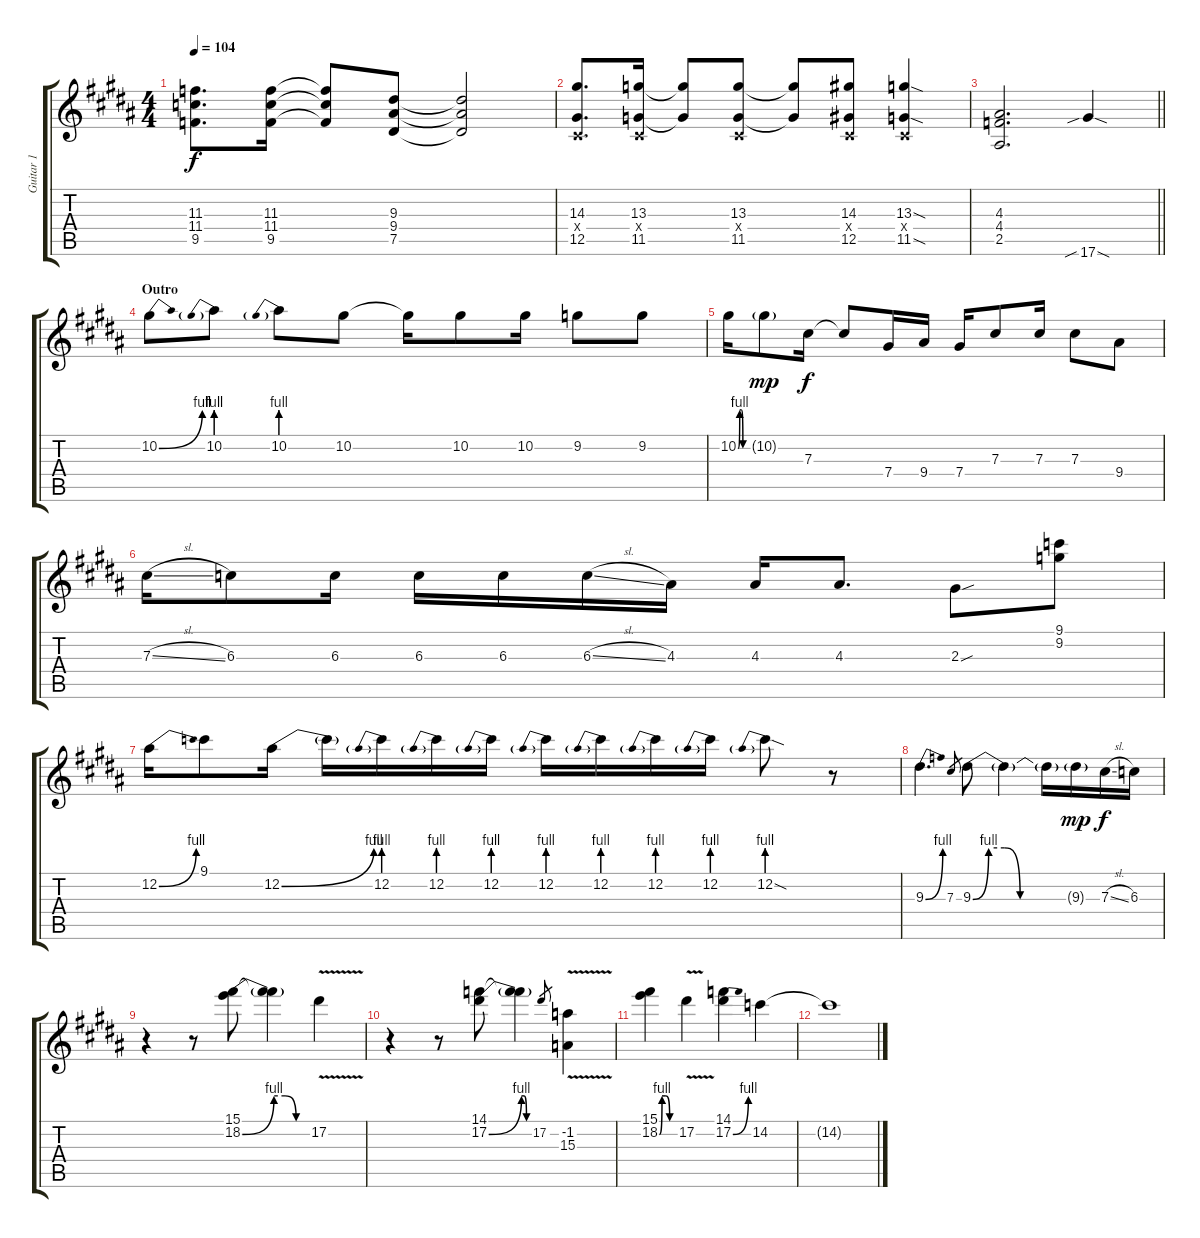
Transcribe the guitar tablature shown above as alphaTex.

\track ("Guitar 1" "Guitar 1") {instrument distortionguitar}
\staff {score tabs}
\tuning (Eb4 Bb3 Gb3 Db3 Ab2 Eb2) {hide}
\ts (4 4)
\tempo 104
\clef g2
\ks b
(11.3 11.4 9.5).8{d dy f} (11.3 11.4 9.5).16 (11.3{t} 11.4{t} 9.5{t}).8 (9.3 9.4 7.5).8 (9.3{t} 9.4{t} 7.5{t}).2 |
(14.3 0.4{x} 12.5).8{d} (13.3 0.4{x} 11.5).16 (13.3{t} 11.5{t}).8 (13.3 0.4{x} 11.5).8 (13.3{t} 11.5{t}).8 (14.3 0.4{x} 12.5).8 (13.3{sod} 0.4{x} 11.5{sod}).4 |
\barLineRight lightlight
(4.3 4.4 2.5).2{d} 17.6{sib sod}.4 |
\section ("" "Outro")
10.2{be (bend 0 0 60 4)}.8 10.2{be (prebend 0 4 60 4)}.8 10.2{be (prebend 0 4 60 4)}.8 10.2.8 10.2{t}.16 10.2.8 10.2.16 9.2.8 9.2.8 |
10.2{be (custom 0 0 10 4 20 4 30 0 60 0)}.16 10.2{g}.8{dy mp} 7.3.16{dy f} 7.3{t}.8 7.4.16 9.4.16 7.4.16 7.3.8 7.3.16 7.3.8 9.4.8 |
7.3{sl}.16 6.3.8 6.3.16 6.3.16 6.3.16 6.3{sl}.16 4.3.16 4.3.16 4.3.8{d} 2.3{sou}.8 (9.1 9.2).8 |
12.2{be (bend 0 0 60 4)}.16 9.1.8 12.2{be (bend 0 0 60 4)}.16 12.2{t}.16 12.2{be (prebend 0 4 60 4)}.16 12.2{be (prebend 0 4 60 4)}.16 12.2{be (prebend 0 4 60 4)}.16 12.2{be (prebend 0 4 60 4)}.16 12.2{be (prebend 0 4 60 4)}.16 12.2{be (prebend 0 4 60 4)}.16 12.2{be (prebend 0 4 60 4)}.16 12.2{be (prebend 0 4 60 4) sod}.8 r.8 |
9.3{be (bend 0 0 60 4)}.4{d} 7.3.8{gr} 9.3{be (custom 0 0 10 4 20 4 30 0 60 0)}.8 9.3{t}.4 9.3{t}.16 9.3{g}.16{dy mp} 7.3{sl}.16{dy f} 6.3.16 |
r.4 r.8 (15.1 18.2{be (bend 0 0 60 4)}).8 (15.1{t} 18.2{be (custom 0 4 20 4 40 0 60 0) t}).4 17.2{v}.4 |
r.4 r.8 (14.1 17.2{be (bend 0 0 60 4)}).8 (14.1{t} 17.2{be (custom 0 4 20 4 40 0 60 0) t}).4 17.2.8{gr} (-1.2 15.3{v}).4 |
(15.1 18.2{be (custom 0 0 10 4 25 4 40 0 60 0)}).4 17.2{v}.4 (14.1 17.2{be (bend 0 0 60 4)}).4 14.2.4 |
14.2{t}.1{volume 0}
